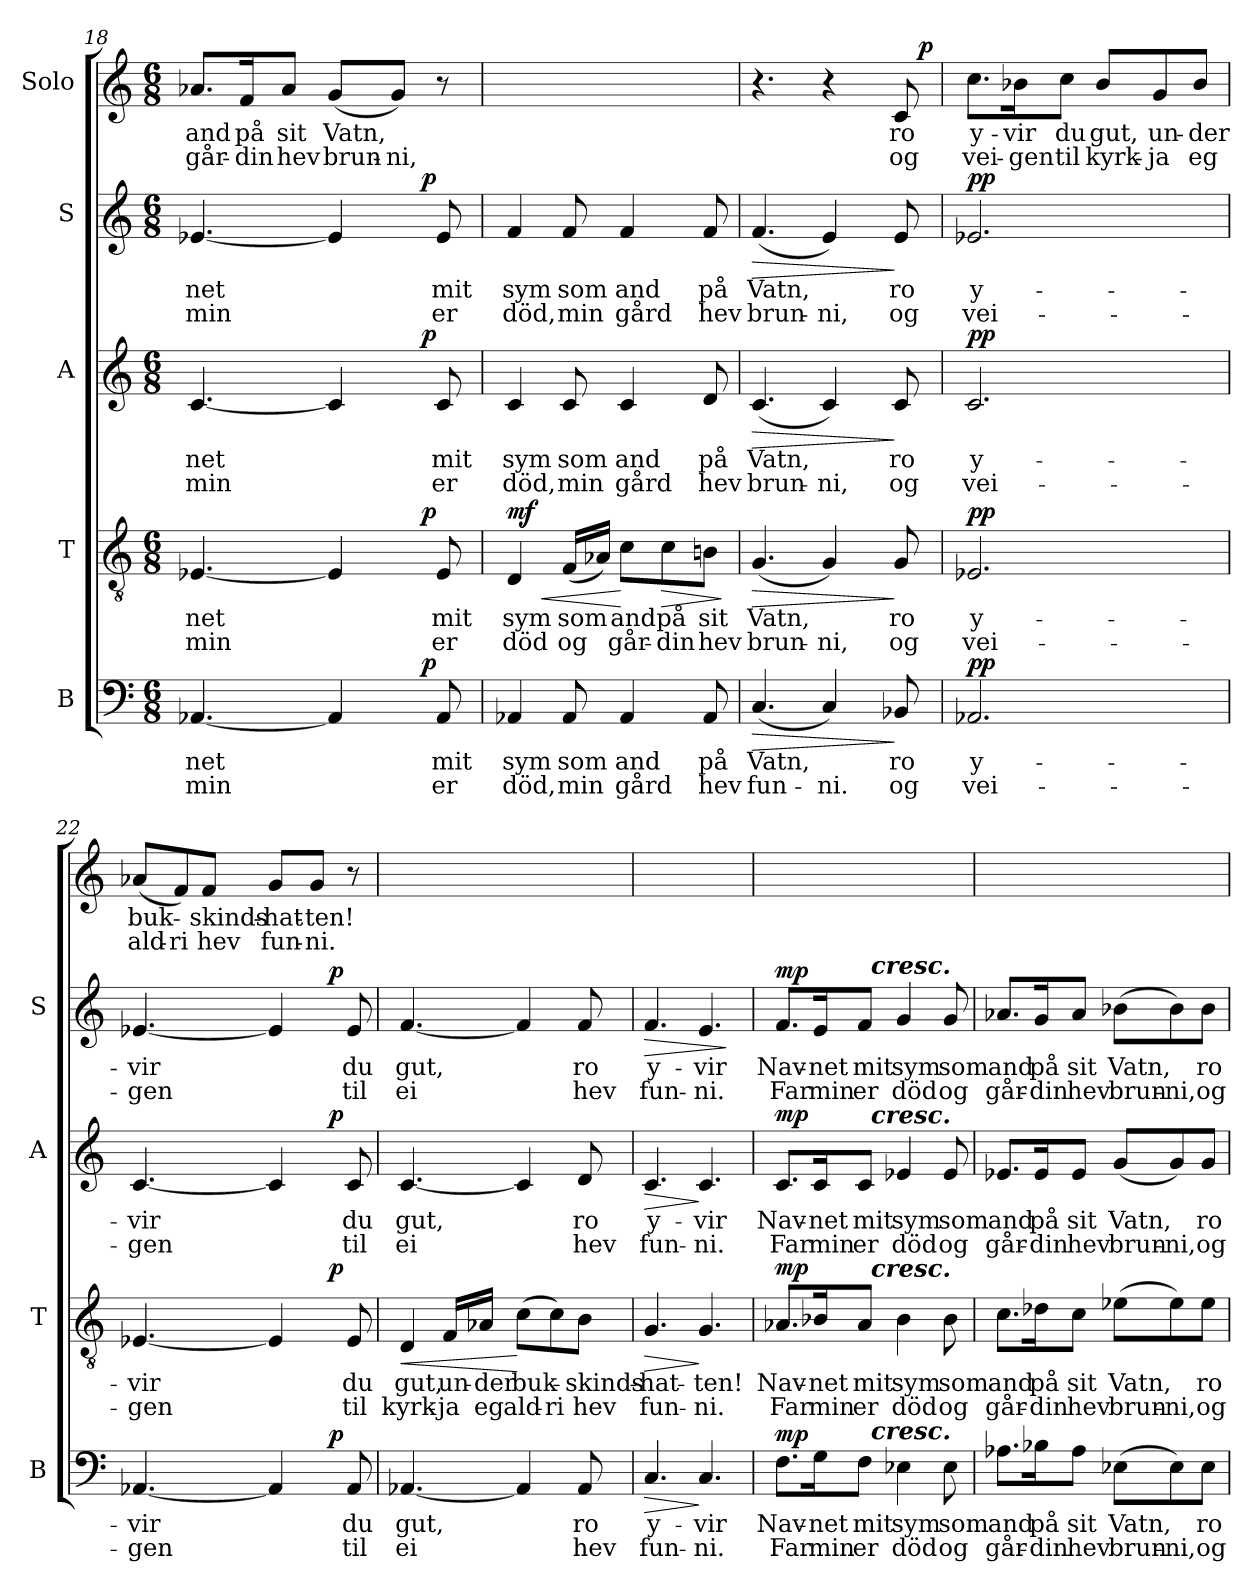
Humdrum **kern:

**kern	**text	**text	**dynam	**kern	**text	**text	**dynam	**kern	**text	**text	**dynam	**kern	**text	**text	**dynam	**kern	**text	**text	**dynam
*part5	*part5	*part5	*part5	*part4	*part4	*part4	*part4	*part3	*part3	*part3	*part3	*part2	*part2	*part2	*part2	*part1	*part1	*part1	*part1
*staff5	*staff5	*staff5	*staff5	*staff4	*staff4	*staff4	*staff4	*staff3	*staff3	*staff3	*staff3	*staff2	*staff2	*staff2	*staff2	*staff1	*staff1	*staff1	*staff1
*I"B	*	*	*	*I"T	*	*	*	*I"A	*	*	*	*I"S	*	*	*	*I"Solo	*	*	*
*I'B	*	*	*	*I'T	*	*	*	*I'A	*	*	*	*I'S	*	*	*	*	*	*	*
!!LO:LB:g=z
*clefF4	*	*	*	*clefGv2	*	*	*	*clefG2	*	*	*	*clefG2	*	*	*	*clefG2	*	*	*
*k[]	*	*	*	*k[]	*	*	*	*k[]	*	*	*	*k[]	*	*	*	*k[]	*	*	*
*C:	*	*	*	*C:	*	*	*	*C:	*	*	*	*C:	*	*	*	*C:	*	*	*
*M6/8	*	*	*	*M6/8	*	*	*	*M6/8	*	*	*	*M6/8	*	*	*	*M6/8	*	*	*
=18	=18	=18	=18	=18	=18	=18	=18	=18	=18	=18	=18	=18	=18	=18	=18	=18	=18	=18	=18
!	!LO:LY:b	!LO:LY:b	!	!	!LO:LY:b	!LO:LY:b	!	!	!LO:LY:b	!LO:LY:b	!	!	!LO:LY:b	!LO:LY:b	!	!	!LO:LY:b	!LO:LY:b	!
*^	*	*	*	*^	*	*	*	*^	*	*	*	*^	*	*	*	*	*	*	*
[4.AA-X/	2ryy	-net	min	.	[4.E-X/	2ryy	-net	min	.	[4.c/	2ryy	-net	min	.	[4.e-X/	2ryy	-net	min	.	8.a-X/L	and	går-	.
!	!	!	!	!	!	!	!	!	!	!	!	!	!	!	!	!	!	!	!	!	!LO:LY:b	!LO:LY:b	!
.	.	.	.	.	.	.	.	.	.	.	.	.	.	.	.	.	.	.	.	16f/k	på	-din	.
!	!	!	!	!	!	!	!	!	!	!	!	!	!	!	!	!	!	!	!	!	!LO:LY:b	!LO:LY:b	!
.	.	.	.	.	.	.	.	.	.	.	.	.	.	.	.	.	.	.	.	8a-/J	sit	hev	.
!	!	!	!	!	!	!	!	!	!	!	!	!	!	!	!	!	!	!	!	!	!LO:LY:b	!LO:LY:b	!
4AA-/]	.	.	.	.	4E-/]	.	.	.	.	4c/]	.	.	.	.	4e-/]	.	.	.	.	(<8g/L	Vatn,	brun-	.
!	!	!	!	!	!	!	!	!	!	!	!	!	!	!	!	!	!	!	!	!	!	!LO:LY:b	!
.	16.ryy	.	.	.	.	16.ryy	.	.	.	.	16.ryy	.	.	.	.	16.ryy	.	.	.	8g/J)	.	-ni,	.
!	!	!	!	!LO:DY:a	!	!	!	!	!LO:DY:a	!	!	!	!	!LO:DY:a	!	!	!	!	!LO:DY:a	!	!	!	!
.	8ryy	.	.	p	.	8ryy	.	.	p	.	8ryy	.	.	p	.	8ryy	.	.	p	.	.	.	.
!	!	!LO:LY:b	!LO:LY:b	!	!	!	!LO:LY:b	!LO:LY:b	!	!	!	!LO:LY:b	!LO:LY:b	!	!	!	!LO:LY:b	!LO:LY:b	!	!	!	!	!
8AA-/	.	mit	er	.	8E-/	.	mit	er	.	8c/	.	mit	er	.	8e-/	.	mit	er	.	8r	.	.	.
.	32ryy	.	.	.	.	32ryy	.	.	.	.	32ryy	.	.	.	.	32ryy	.	.	.	.	.	.	.
=19	=19	=19	=19	=19	=19	=19	=19	=19	=19	=19	=19	=19	=19	=19	=19	=19	=19	=19	=19	=19	=19	=19	=19
!	!	!LO:LY:b	!LO:LY:b	!	!	!	!LO:LY:b	!LO:LY:b	!LO:HP:b	!	!	!LO:LY:b	!LO:LY:b	!	!	!	!LO:LY:b	!LO:LY:b	!	!	!	!	!
!	!	!	!	!	!	!	!	!	!LO:DY:n=1:a	!	!	!	!	!	!	!	!	!	!	!	!	!	!
*v	*v	*	*	*	*	*	*	*	*	*v	*v	*	*	*	*v	*v	*	*	*	*	*	*	*
*	*	*	*	*v	*v	*	*	*	*	*	*	*	*	*	*	*	*	*	*	*
4AA-X/	sym	död,	.	4D/	sym	död	< mf	4c/	sym	död,	.	4f/	sym	död,	.	2.ryy	.	.	.
!	!LO:LY:b	!LO:LY:b	!	!	!LO:LY:b	!LO:LY:b	!	!	!LO:LY:b	!LO:LY:b	!	!	!LO:LY:b	!LO:LY:b	!	!	!	!	!
8AA-/	som	min	.	(<16F/LL	som	og	.	8c/	som	min	.	8f/	som	min	.	.	.	.	.
.	.	.	.	16A-X/JJ)	.	.	.	.	.	.	.	.	.	.	.	.	.	.	.
!	!LO:LY:b	!LO:LY:b	!	!	!LO:LY:b	!LO:LY:b	!	!	!LO:LY:b	!LO:LY:b	!	!	!LO:LY:b	!LO:LY:b	!	!	!	!	!
4AA-/	and	gård	.	8c\L	and	går-	[	4c/	and	gård	.	4f/	and	gård	.	.	.	.	.
!	!	!	!	!	!LO:LY:b	!LO:LY:b	!LO:HP:b	!	!	!	!	!	!	!	!	!	!	!	!
.	.	.	.	8c\	på	-din	>	.	.	.	.	.	.	.	.	.	.	.	.
!	!LO:LY:b	!LO:LY:b	!	!	!LO:LY:b	!LO:LY:b	!	!	!LO:LY:b	!LO:LY:b	!	!	!LO:LY:b	!LO:LY:b	!	!	!	!	!
8AA-/	på	hev	.	8Bni\J	sit	hev	.	8d/	på	hev	.	8f/	på	hev	.	.	.	.	.
.	.	.	.	.	.	.	]	.	.	.	.	.	.	.	.	.	.	.	.
=20	=20	=20	=20	=20	=20	=20	=20	=20	=20	=20	=20	=20	=20	=20	=20	=20	=20	=20	=20
!	!LO:LY:b	!LO:LY:b	!LO:HP:b	!	!LO:LY:b	!LO:LY:b	!LO:HP:b	!	!LO:LY:b	!LO:LY:b	!LO:HP:b	!	!LO:LY:b	!LO:LY:b	!LO:HP:b	!	!	!	!
*	*	*	*	*	*	*	*	*	*	*	*	*	*	*	*	*^	*	*	*
(<4.C/	Vatn,	fun-	>	(<4.G/	Vatn,	brun-	>	(<4.c/	Vatn,	brun-	>	(<4.f/	Vatn,	brun-	>	4.r	2ryy	.	.	.
!	!	!LO:LY:b	!	!	!	!LO:LY:b	!	!	!	!LO:LY:b	!	!	!	!LO:LY:b	!	!	!	!	!	!
4C/)	.	-ni.	.	4G/)	.	-ni,	.	4c/)	.	-ni,	.	4e/)	.	-ni,	.	4r	.	.	.	.
.	.	.	.	.	.	.	.	.	.	.	.	.	.	.	.	.	8.ryy	.	.	.
!	!LO:LY:b	!LO:LY:b	!	!	!LO:LY:b	!LO:LY:b	!	!	!LO:LY:b	!LO:LY:b	!	!	!LO:LY:b	!LO:LY:b	!	!	!	!LO:LY:b	!LO:LY:b	!
8BB-X/	ro	og	]	8G/	ro	og	]	8c/	ro	og	]	8e/	ro	og	]	8c/	.	ro	og	.
!	!	!	!	!	!	!	!	!	!	!	!	!	!	!	!	!	!	!	!	!LO:DY:a
.	.	.	.	.	.	.	.	.	.	.	.	.	.	.	.	.	16ryy	.	.	p
=21	=21	=21	=21	=21	=21	=21	=21	=21	=21	=21	=21	=21	=21	=21	=21	=21	=21	=21	=21	=21
!	!LO:LY:b	!LO:LY:b	!LO:DY:a	!	!LO:LY:b	!LO:LY:b	!LO:DY:a	!	!LO:LY:b	!LO:LY:b	!LO:DY:a	!	!LO:LY:b	!LO:LY:b	!LO:DY:a	!	!	!LO:LY:b	!LO:LY:b	!
*	*	*	*	*	*	*	*	*	*	*	*	*	*	*	*	*v	*v	*	*	*
2.AA-X/	y-	vei-	pp	2.E-X/	y-	vei-	pp	2.c/	y-	vei-	pp	2.e-X/	y-	vei-	pp	8.cc\L	y-	vei-	.
!	!	!	!	!	!	!	!	!	!	!	!	!	!	!	!	!	!LO:LY:b	!LO:LY:b	!
.	.	.	.	.	.	.	.	.	.	.	.	.	.	.	.	16b-X\k	-vir	-gen	.
!	!	!	!	!	!	!	!	!	!	!	!	!	!	!	!	!	!LO:LY:b	!LO:LY:b	!
.	.	.	.	.	.	.	.	.	.	.	.	.	.	.	.	8cc\J	du	til	.
!	!	!	!	!	!	!	!	!	!	!	!	!	!	!	!	!	!LO:LY:b	!LO:LY:b	!
.	.	.	.	.	.	.	.	.	.	.	.	.	.	.	.	8b-/L	gut,	kyrk-	.
!	!	!	!	!	!	!	!	!	!	!	!	!	!	!	!	!	!LO:LY:b	!LO:LY:b	!
.	.	.	.	.	.	.	.	.	.	.	.	.	.	.	.	8g/	un-	-ja	.
!	!	!	!	!	!	!	!	!	!	!	!	!	!	!	!	!	!LO:LY:b	!LO:LY:b	!
.	.	.	.	.	.	.	.	.	.	.	.	.	.	.	.	8b-/J	-der	eg	.
=22	=22	=22	=22	=22	=22	=22	=22	=22	=22	=22	=22	=22	=22	=22	=22	=22	=22	=22	=22
!	!LO:LY:b	!LO:LY:b	!	!	!LO:LY:b	!LO:LY:b	!	!	!LO:LY:b	!LO:LY:b	!	!	!LO:LY:b	!LO:LY:b	!	!	!LO:LY:b	!LO:LY:b	!
*^	*	*	*	*^	*	*	*	*^	*	*	*	*^	*	*	*	*	*	*	*
[4.AA-X/	2ryy	-vir	-gen	.	[4.E-X/	2ryy	-vir	-gen	.	[4.c/	2ryy	-vir	-gen	.	[4.e-X/	2ryy	-vir	-gen	.	(<8a-X/L	buk-	ald-	.
!	!	!	!	!	!	!	!	!	!	!	!	!	!	!	!	!	!	!	!	!	!	!LO:LY:b	!
.	.	.	.	.	.	.	.	.	.	.	.	.	.	.	.	.	.	.	.	8f/)	.	-ri	.
!	!	!	!	!	!	!	!	!	!	!	!	!	!	!	!	!	!	!	!	!	!LO:LY:b	!LO:LY:b	!
.	.	.	.	.	.	.	.	.	.	.	.	.	.	.	.	.	.	.	.	8f/J	-skinds-	hev	.
!	!	!	!	!	!	!	!	!	!	!	!	!	!	!	!	!	!	!	!	!	!LO:LY:b	!LO:LY:b	!
4AA-/]	.	.	.	.	4E-/]	.	.	.	.	4c/]	.	.	.	.	4e-/]	.	.	.	.	8g/L	-hat-	fun-	.
!	!	!	!	!	!	!	!	!	!	!	!	!	!	!	!	!	!	!	!	!	!LO:LY:b	!LO:LY:b	!
.	16ryy	.	.	.	.	16ryy	.	.	.	.	16ryy	.	.	.	.	16ryy	.	.	.	8g/J	-ten!	-ni.	.
!	!	!	!	!LO:DY:a	!	!	!	!	!LO:DY:a	!	!	!	!	!LO:DY:a	!	!	!	!	!LO:DY:a	!	!	!	!
.	8.ryy	.	.	p	.	8.ryy	.	.	p	.	8.ryy	.	.	p	.	8.ryy	.	.	p	.	.	.	.
!	!	!LO:LY:b	!LO:LY:b	!	!	!	!LO:LY:b	!LO:LY:b	!	!	!	!LO:LY:b	!LO:LY:b	!	!	!	!LO:LY:b	!LO:LY:b	!	!	!	!	!
8AA-/	.	du	til	.	8E-/	.	du	til	.	8c/	.	du	til	.	8e-/	.	du	til	.	8r	.	.	.
!!LO:PB:g=z
=23	=23	=23	=23	=23	=23	=23	=23	=23	=23	=23	=23	=23	=23	=23	=23	=23	=23	=23	=23	=23	=23	=23	=23
!	!	!LO:LY:b	!LO:LY:b	!	!	!	!LO:LY:b	!LO:LY:b	!LO:HP:b	!	!	!LO:LY:b	!LO:LY:b	!	!	!	!LO:LY:b	!LO:LY:b	!	!	!	!	!
*v	*v	*	*	*	*	*	*	*	*	*v	*v	*	*	*	*v	*v	*	*	*	*	*	*	*
*	*	*	*	*v	*v	*	*	*	*	*	*	*	*	*	*	*	*	*	*	*
[4.AA-X/	gut,	ei	.	4D/	gut,	kyrk-	<	[4.c/	gut,	ei	.	[4.f/	gut,	ei	.	2.ryy	.	.	.
!	!	!	!	!	!LO:LY:b	!LO:LY:b	!	!	!	!	!	!	!	!	!	!	!	!	!
.	.	.	.	16F/LL	un-	-ja	.	.	.	.	.	.	.	.	.	.	.	.	.
!	!	!	!	!	!LO:LY:b	!LO:LY:b	!	!	!	!	!	!	!	!	!	!	!	!	!
.	.	.	.	16A-X/JJ	-der	eg	.	.	.	.	.	.	.	.	.	.	.	.	.
!	!	!	!	!	!LO:LY:b	!LO:LY:b	!	!	!	!	!	!	!	!	!	!	!	!	!
4AA-/]	.	.	.	(>8c\L	buk-	ald-	[	4c/]	.	.	.	4f/]	.	.	.	.	.	.	.
!	!	!	!	!	!	!LO:LY:b	!	!	!	!	!	!	!	!	!	!	!	!	!
.	.	.	.	8c\)	.	-ri	.	.	.	.	.	.	.	.	.	.	.	.	.
!	!LO:LY:b	!LO:LY:b	!	!	!LO:LY:b	!LO:LY:b	!	!	!LO:LY:b	!LO:LY:b	!	!	!LO:LY:b	!LO:LY:b	!	!	!	!	!
8AA-/	ro	hev	.	8B\J	-skinds-	hev	.	8d/	ro	hev	.	8f/	ro	hev	.	.	.	.	.
=24	=24	=24	=24	=24	=24	=24	=24	=24	=24	=24	=24	=24	=24	=24	=24	=24	=24	=24	=24
!	!LO:LY:b	!LO:LY:b	!LO:HP:b	!	!LO:LY:b	!LO:LY:b	!LO:HP:b	!	!LO:LY:b	!LO:LY:b	!LO:HP:b	!	!LO:LY:b	!LO:LY:b	!LO:HP:b	!	!	!	!
4.C/	y-	fun-	>	4.G/	-hat-	fun-	>	4.c/	y-	fun-	>	4.f/	y-	fun-	>	2.ryy	.	.	.
!	!LO:LY:b	!LO:LY:b	!	!	!LO:LY:b	!LO:LY:b	!	!	!LO:LY:b	!LO:LY:b	!	!	!LO:LY:b	!LO:LY:b	!	!	!	!	!
4.C/	-vir	-ni.	]	4.G/	-ten!	-ni.	]	4.c/	-vir	-ni.	]	4.e/	-vir	-ni.	.	.	.	.	.
.	.	.	.	.	.	.	.	.	.	.	.	.	.	.	]	.	.	.	.
=25	=25	=25	=25	=25	=25	=25	=25	=25	=25	=25	=25	=25	=25	=25	=25	=25	=25	=25	=25
!	!LO:LY:b	!LO:LY:b	!LO:DY:a	!	!LO:LY:b	!LO:LY:b	!LO:DY:a	!	!LO:LY:b	!LO:LY:b	!LO:DY:a	!	!LO:LY:b	!LO:LY:b	!LO:DY:a	!	!	!	!
*^	*	*	*	*^	*	*	*	*^	*	*	*	*^	*	*	*	*	*	*	*
8.F\L	4ryy	Nav-	Far	mp	8.A-X/L	4ryy	Nav-	Far	mp	8.c/L	4ryy	Nav-	Far	mp	8.f/L	4ryy	Nav-	Far	mp	2.ryy	.	.	.
!	!	!LO:LY:b	!LO:LY:b	!	!	!	!LO:LY:b	!LO:LY:b	!	!	!	!LO:LY:b	!LO:LY:b	!	!	!	!LO:LY:b	!LO:LY:b	!	!	!	!	!
16G\k	.	-net	min	.	16B-X/k	.	-net	min	.	16c/k	.	-net	min	.	16e/k	.	-net	min	.	.	.	.	.
!	!	!LO:LY:b	!LO:LY:b	!	!	!	!LO:LY:b	!LO:LY:b	!	!	!	!LO:LY:b	!LO:LY:b	!	!	!	!LO:LY:b	!LO:LY:b	!	!	!	!	!
8F\J	32ryy	mit	er	.	8A-/J	32ryy	mit	er	.	8c/J	32ryy	mit	er	.	8f/J	32ryy	mit	er	.	.	.	.	.
!	!	!	!	!	!	!	!	!	!	!	!	!	!	!	!	!LO:TX:a:Bi:t=cresc.	!	!	!	!	!	!	!
!	!	!	!	!	!	!	!	!	!	!	!LO:TX:a:Bi:t=cresc.	!	!	!	!	!	!	!	!	!	!	!	!
!	!	!	!	!	!	!LO:TX:a:Bi:t=cresc.	!	!	!	!	!	!	!	!	!	!	!	!	!	!	!	!	!
!	!LO:TX:a:Bi:t=cresc.	!	!	!	!	!	!	!	!	!	!	!	!	!	!	!	!	!	!	!	!	!	!
.	4...ryy	.	.	.	.	4...ryy	.	.	.	.	4...ryy	.	.	.	.	4...ryy	.	.	.	.	.	.	.
!	!	!LO:LY:b	!LO:LY:b	!	!	!	!LO:LY:b	!LO:LY:b	!	!	!	!LO:LY:b	!LO:LY:b	!	!	!	!LO:LY:b	!LO:LY:b	!	!	!	!	!
4E-X\	.	sym	död	.	4B-\	.	sym	död	.	4e-X/	.	sym	död	.	4g/	.	sym	död	.	.	.	.	.
!	!	!LO:LY:b	!LO:LY:b	!	!	!	!LO:LY:b	!LO:LY:b	!	!	!	!LO:LY:b	!LO:LY:b	!	!	!	!LO:LY:b	!LO:LY:b	!	!	!	!	!
8E-\	.	som	og	.	8B-\	.	som	og	.	8e-/	.	som	og	.	8g/	.	som	og	.	.	.	.	.
=26	=26	=26	=26	=26	=26	=26	=26	=26	=26	=26	=26	=26	=26	=26	=26	=26	=26	=26	=26	=26	=26	=26	=26
!	!	!LO:LY:b	!LO:LY:b	!	!	!	!LO:LY:b	!LO:LY:b	!	!	!	!LO:LY:b	!LO:LY:b	!	!	!	!LO:LY:b	!LO:LY:b	!	!	!	!	!
*v	*v	*	*	*	*	*	*	*	*	*v	*v	*	*	*	*v	*v	*	*	*	*	*	*	*
*	*	*	*	*v	*v	*	*	*	*	*	*	*	*	*	*	*	*	*	*	*
8.A-X\L	and	går-	.	8.c\L	and	går-	.	8.e-X/L	and	går-	.	8.a-X/L	and	går-	.	2.ryy	.	.	.
!	!LO:LY:b	!LO:LY:b	!	!	!LO:LY:b	!LO:LY:b	!	!	!LO:LY:b	!LO:LY:b	!	!	!LO:LY:b	!LO:LY:b	!	!	!	!	!
16B-X\k	på	-din	.	16d-X\k	på	-din	.	16e-/k	på	-din	.	16g/k	på	-din	.	.	.	.	.
!	!LO:LY:b	!LO:LY:b	!	!	!LO:LY:b	!LO:LY:b	!	!	!LO:LY:b	!LO:LY:b	!	!	!LO:LY:b	!LO:LY:b	!	!	!	!	!
8A-\J	sit	hev	.	8c\J	sit	hev	.	8e-/J	sit	hev	.	8a-/J	sit	hev	.	.	.	.	.
!	!LO:LY:b	!LO:LY:b	!	!	!LO:LY:b	!LO:LY:b	!	!	!LO:LY:b	!LO:LY:b	!	!	!LO:LY:b	!LO:LY:b	!	!	!	!	!
(>8E-X\L	Vatn,	brun-	.	(>8e-X\L	Vatn,	brun-	.	(<8g/L	Vatn,	brun-	.	(>8b-X\L	Vatn,	brun-	.	.	.	.	.
!	!	!LO:LY:b	!	!	!	!LO:LY:b	!	!	!	!LO:LY:b	!	!	!	!LO:LY:b	!	!	!	!	!
8E-\)	.	-ni,	.	8e-\)	.	-ni,	.	8g/)	.	-ni,	.	8b-\)	.	-ni,	.	.	.	.	.
!	!LO:LY:b	!LO:LY:b	!	!	!LO:LY:b	!LO:LY:b	!	!	!LO:LY:b	!LO:LY:b	!	!	!LO:LY:b	!LO:LY:b	!	!	!	!	!
8E-\J	ro	og	.	8e-\J	ro	og	.	8g/J	ro	og	.	8b-\J	ro	og	.	.	.	.	.
=	=	=	=	=	=	=	=	=	=	=	=	=	=	=	=	=	=	=	=
*-	*-	*-	*-	*-	*-	*-	*-	*-	*-	*-	*-	*-	*-	*-	*-	*-	*-	*-	*-
